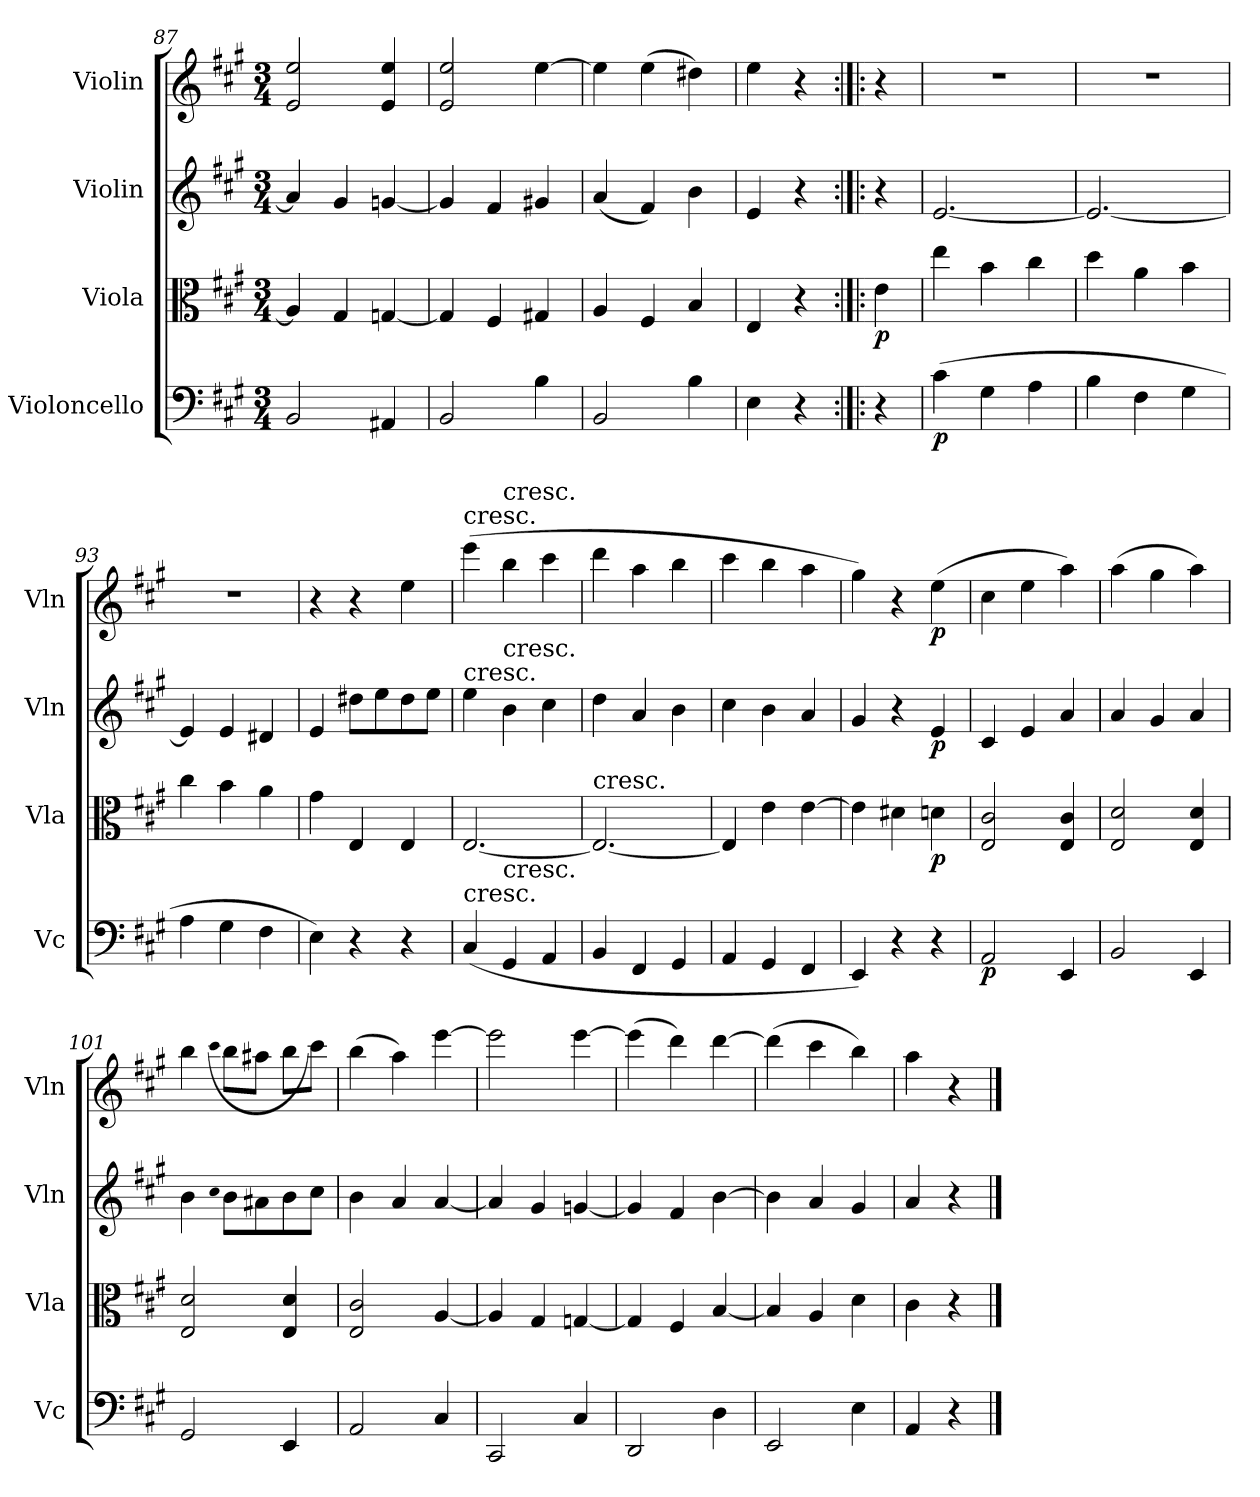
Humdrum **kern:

**kern	**dynam	**kern	**dynam	**kern	**dynam	**kern	**dynam
*part4	*part4	*part3	*part3	*part2	*part2	*part1	*part1
*staff4	*staff4	*staff3	*staff3	*staff2	*staff2	*staff1	*staff1
*I"Violoncello	*	*I"Viola	*	*I"Violin	*	*I"Violin	*
*I'Vc	*	*I'Vla	*	*I'Vln	*	*I'Vln	*
*clefF4	*	*clefC3	*	*clefG2	*	*clefG2	*
*k[f#c#g#]	*	*k[f#c#g#]	*	*k[f#c#g#]	*	*k[f#c#g#]	*
*A:	*	*A:	*	*A:	*	*A:	*
*M3/4	*	*M3/4	*	*M3/4	*	*M3/4	*
=87	=87	=87	=87	=87	=87	=87	=87
2BB/	.	4A/]	.	4a/]	.	2e/ 2ee/	.
.	.	4G#/	.	4g#/	.	.	.
4AA#X/	.	[4Gn/	.	[4gn/	.	4e/ 4ee/	.
=88	=88	=88	=88	=88	=88	=88	=88
2BB/	.	4G/]	.	4g/]	.	2e/ 2ee/	.
.	.	4F#/	.	4f#/	.	.	.
4B\	.	4G#X/	.	4g#X/	.	[4ee\	.
=89	=89	=89	=89	=89	=89	=89	=89
2BB/	.	4A/	.	(4a/	.	4ee\]	.
.	.	4F#/	.	4f#/)	.	(4ee\	.
4B\	.	4B/	.	4b\	.	4dd#X\)	.
=90	=90	=90	=90	=90	=90	=90	=90
4E\	.	4E/	.	4e/	.	4ee\	.
4r	.	4r	.	4r	.	4r	.
=:|!|:	=:|!|:	=:|!|:	=:|!|:	=:|!|:	=:|!|:	=:|!|:	=:|!|:
4r	.	4e\	p	4r	.	4r	.
=91	=91	=91	=91	=91	=91	=91	=91
(4c#\	p	4ee\	.	[2.e/	.	2.r	.
4G#\	.	4b\	.	.	.	.	.
4A\	.	4cc#\	.	.	.	.	.
=92	=92	=92	=92	=92	=92	=92	=92
4B\	.	4dd\	.	2.e/_	.	2.r	.
4F#\	.	4a\	.	.	.	.	.
4G#\	.	4b\	.	.	.	.	.
=93	=93	=93	=93	=93	=93	=93	=93
4A\	.	4cc#\	.	4e/]	.	2.r	.
4G#\	.	4b\	.	4e/	.	.	.
4F#\	.	4a\	.	4d#X/	.	.	.
=94	=94	=94	=94	=94	=94	=94	=94
4E\)	.	4g#\	.	4e/	.	4r	.
4r	.	4E/	.	8dd#X\L	.	4r	.
.	.	.	.	8ee\	.	.	.
4r	.	4E/	.	8dd#\	.	4ee\	.
.	.	.	.	8ee\J	.	.	.
=95	=95	=95	=95	=95	=95	=95	=95
!	!	!	!	!	!	!LO:TX:t=cresc.	!
!	!	!	!	!LO:TX:t=cresc.	!	!	!
!LO:TX:t=cresc.	!	!	!	!	!	!	!
(4C#/	.	[2.E/	.	4ee\	.	(4eee\	.
!	!	!	!	!	!	!LO:TX:t=cresc.	!
!	!	!	!	!LO:TX:t=cresc.	!	!	!
!LO:TX:t=cresc.	!	!	!	!	!	!	!
4GG#/	.	.	.	4b\	.	4bb\	.
4AA/	.	.	.	4cc#\	.	4ccc#\	.
=96	=96	=96	=96	=96	=96	=96	=96
!	!	!LO:TX:t=cresc.	!	!	!	!	!
4BB/	.	2.E/_	.	4dd\	.	4ddd\	.
4FF#/	.	.	.	4a/	.	4aa\	.
4GG#/	.	.	.	4b\	.	4bb\	.
=97	=97	=97	=97	=97	=97	=97	=97
4AA/	.	4E/]	.	4cc#\	.	4ccc#\	.
4GG#/	.	4e\	.	4b\	.	4bb\	.
4FF#/	.	[4e\	.	4a/	.	4aa\	.
=98	=98	=98	=98	=98	=98	=98	=98
4EE/)	.	4e\]	.	4g#/	.	4gg#\)	.
4r	.	4d#X\	.	4r	.	4r	.
4r	.	4dn\	p	4e/	p	(4ee\	p
=99	=99	=99	=99	=99	=99	=99	=99
2AA/	p	2E/ 2c#/	.	4c#/	.	4cc#\	.
.	.	.	.	4e/	.	4ee\	.
4EE/	.	4E/ 4c#/	.	4a/	.	4aa\)	.
=100	=100	=100	=100	=100	=100	=100	=100
2BB/	.	2E/ 2d/	.	4a/	.	(4aa\	.
.	.	.	.	4g#/	.	4gg#\	.
4EE/	.	4E/ 4d/	.	4a/	.	4aa\)	.
=101	=101	=101	=101	=101	=101	=101	=101
2GG#/	.	2E/ 2d/	.	4b\	.	4bb\	.
.	.	.	.	qcc#	.	(qccc#	.
.	.	.	.	8b\L	.	8bb\L	.
.	.	.	.	8a#X\	.	8aa#X\J	.
4EE/	.	4E/ 4d/	.	8b\	.	8bb\L	.
.	.	.	.	8cc#\J	.	8ccc#\J)	.
=102	=102	=102	=102	=102	=102	=102	=102
2AA/	.	2E/ 2c#/	.	4b\	.	(4bb\	.
.	.	.	.	4a/	.	4aa\)	.
4C#/	.	[4A/	.	[4a/	.	[4eee\	.
=103	=103	=103	=103	=103	=103	=103	=103
2CC#/	.	4A/]	.	4a/]	.	2eee\]	.
.	.	4G#/	.	4g#/	.	.	.
4C#/	.	[4Gn/	.	[4gn/	.	[4eee\	.
=104	=104	=104	=104	=104	=104	=104	=104
2DD/	.	4G/]	.	4g/]	.	(4eee\]	.
.	.	4F#/	.	4f#/	.	4ddd\)	.
4D\	.	[4B/	.	[4b\	.	[4ddd\	.
=105	=105	=105	=105	=105	=105	=105	=105
2EE/	.	4B/]	.	4b\]	.	(4ddd\]	.
.	.	4A/	.	4a/	.	4ccc#\	.
4E\	.	4d\	.	4g#/	.	4bb\)	.
=106	=106	=106	=106	=106	=106	=106	=106
4AA/	.	4c#\	.	4a/	.	4aa\	.
4r	.	4r	.	4r	.	4r	.
==	==	==	==	==	==	==	==
*-	*-	*-	*-	*-	*-	*-	*-
